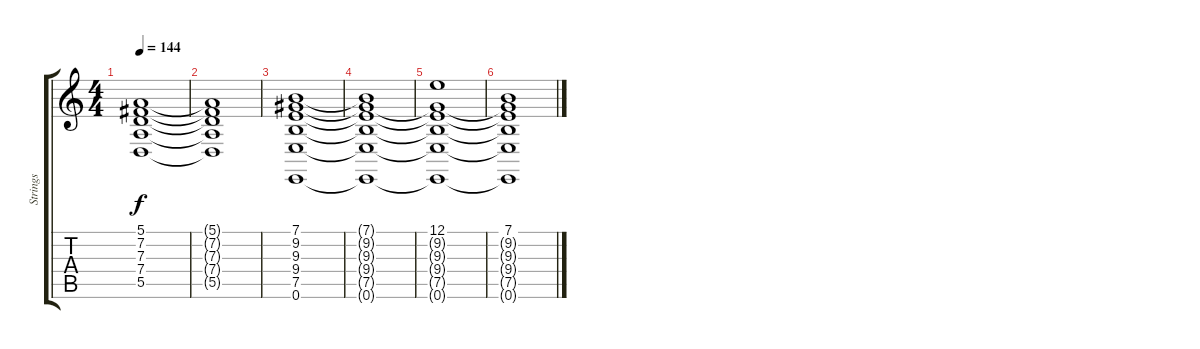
\track ("Strings" "Strings") {instrument stringensemble2}
\staff {score tabs}
\tuning (E4 B3 G3 D3 A2 E2) {hide}
\ts (4 4)
\tempo 144
\clef g2
\ks c
(5.1 7.2{t} 7.3{t} 7.4{t} 5.5{t}).1{dy f} |
(5.1{t} 7.2{t} 7.3{t} 7.4{t} 5.5{t}).1 |
(7.1 9.2 9.3 9.4 7.5 0.6).1{volume 0} |
(7.1{t} 9.2{t} 9.3{t} 9.4{t} 7.5{t} 0.6{t}).1 |
(12.1 9.2{t} 9.3{t} 9.4{t} 7.5{t} 0.6{t}).1 |
(7.1 9.2{t} 9.3{t} 9.4{t} 7.5{t} 0.6{t}).1
